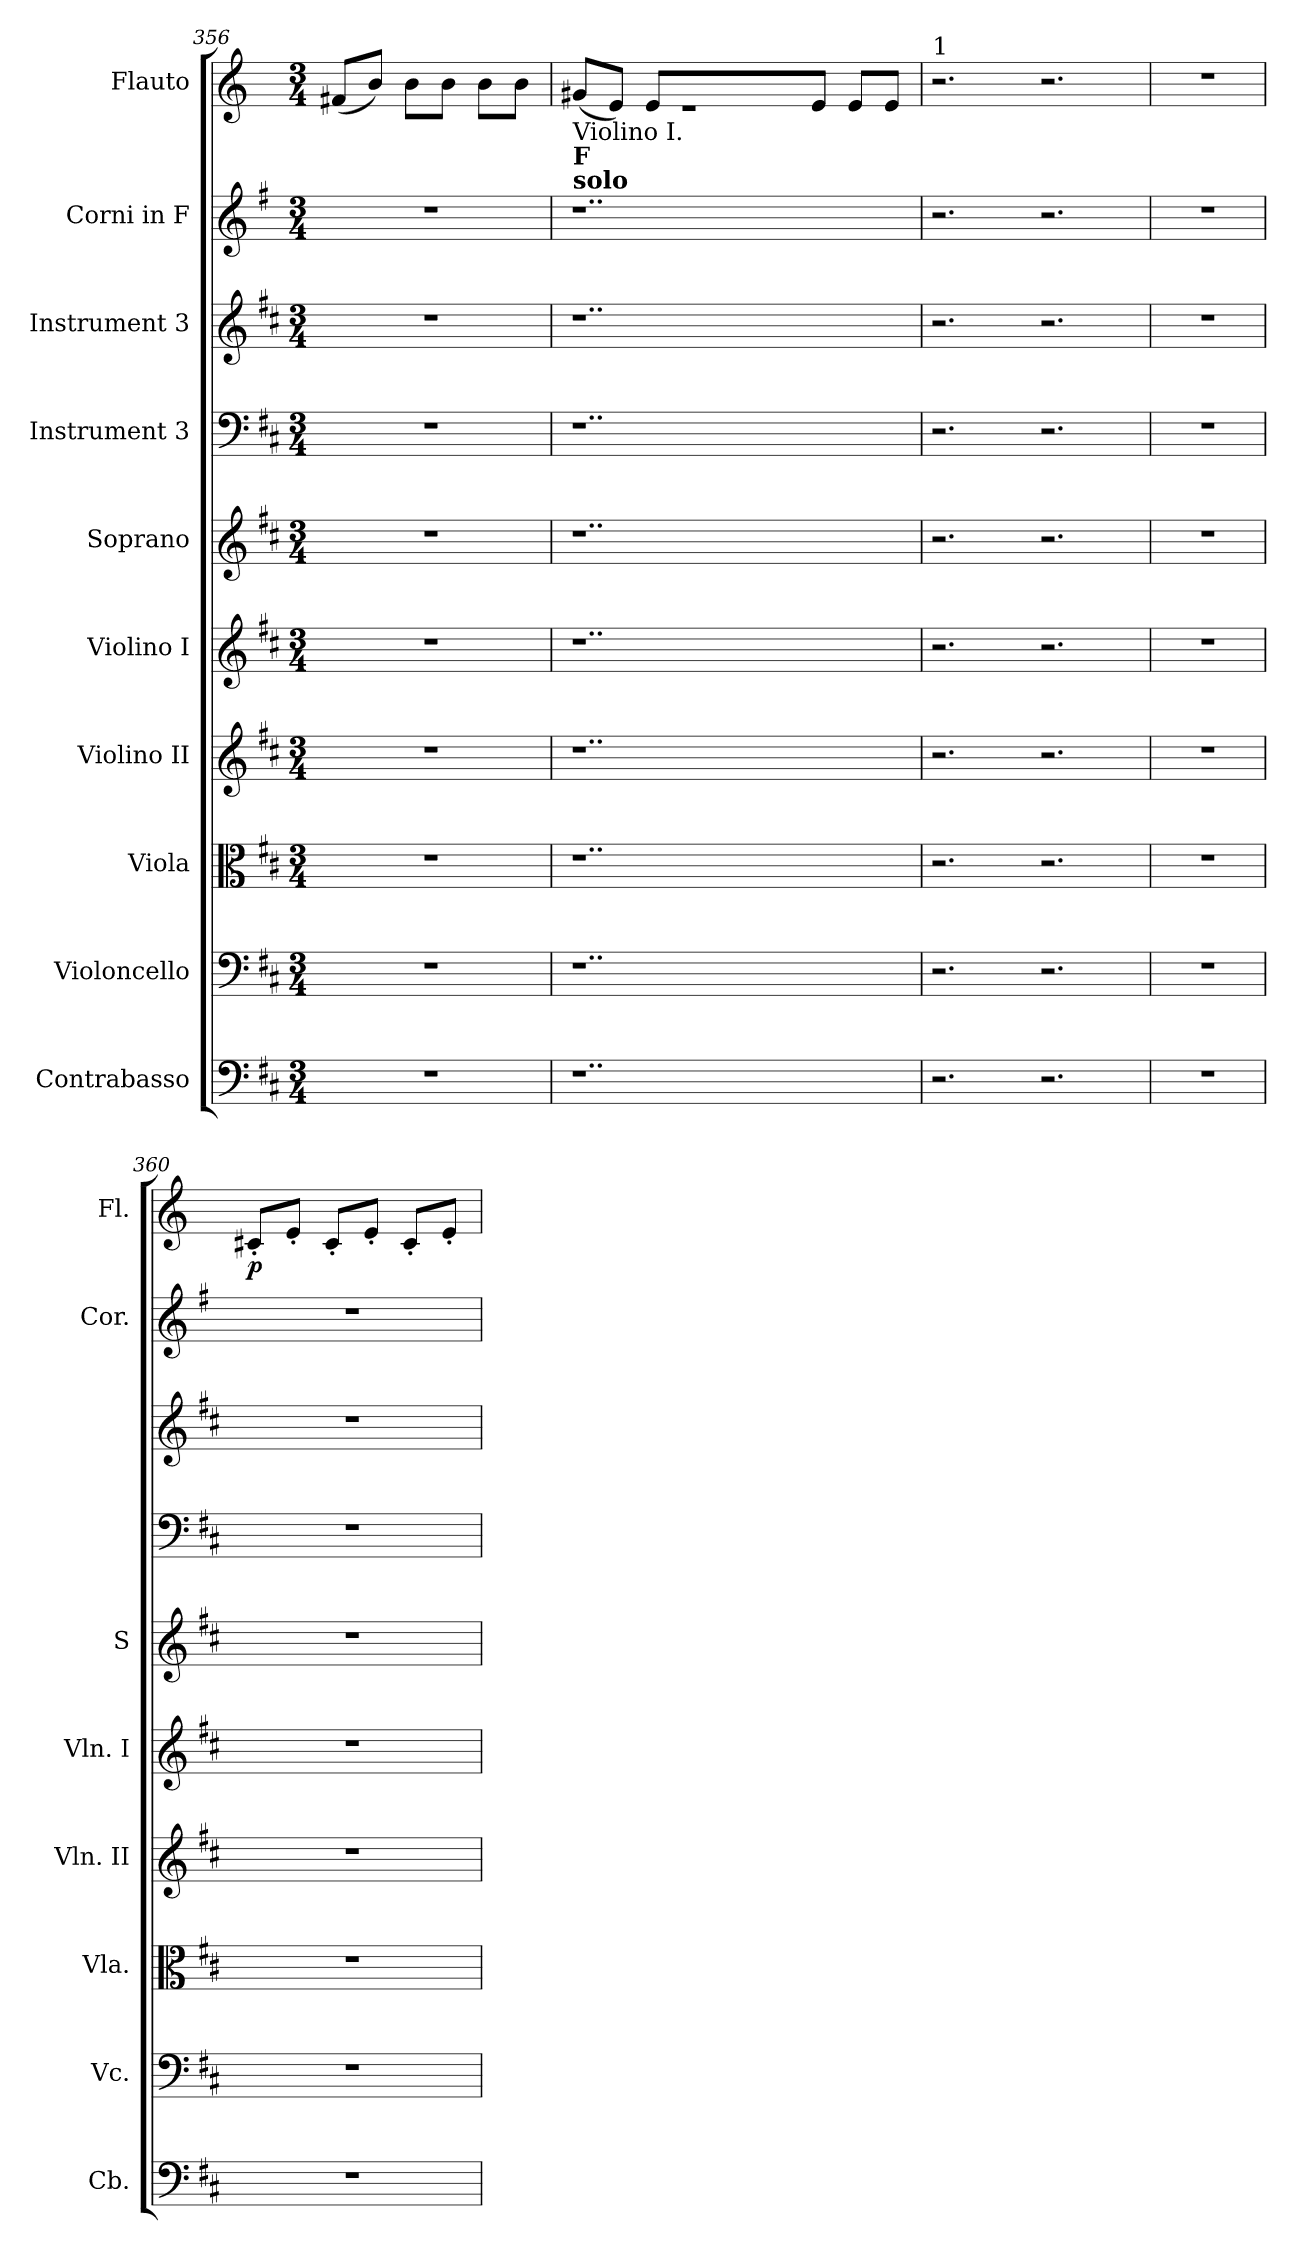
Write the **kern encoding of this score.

**kern	**kern	**kern	**kern	**kern	**kern	**kern	**kern	**kern	**kern	**dynam
*part10	*part9	*part8	*part7	*part6	*part5	*part4	*part3	*part2	*part1	*part1
*staff10	*staff9	*staff8	*staff7	*staff6	*staff5	*staff4	*staff3	*staff2	*staff1	*staff1
*I"Contrabasso	*I"Violoncello	*I"Viola	*I"Violino II	*I"Violino I	*I"Soprano	*I"Instrument 3	*I"Instrument 3	*I"Corni in F	*I"Flauto	*
*I'Cb.	*I'Vc.	*I'Vla.	*I'Vln. II	*I'Vln. I	*I'S	*	*	*I'Cor.	*I'Fl.	*
*clefF4	*clefF4	*clefC3	*clefG2	*clefG2	*clefG2	*clefF4	*clefG2	*clefG2	*clefG2	*
*ITrd1c2	*ITrd1c2	*ITrd1c2	*ITrd1c2	*ITrd1c2	*ITrd1c2	*ITrd1c2	*ITrd1c2	*ITrd4c7	*ITrd1c2	*
*k[]	*k[]	*k[]	*k[]	*k[]	*k[]	*k[]	*k[]	*k[]	*k[b-e-]	*
*C:	*C:	*C:	*C:	*C:	*C:	*C:	*C:	*C:	*B-:	*
*M3/4	*M3/4	*M3/4	*M3/4	*M3/4	*M3/4	*M3/4	*M3/4	*M3/4	*M3/4	*
=356	=356	=356	=356	=356	=356	=356	=356	=356	=356	=356
2.r	2.r	2.r	2.r	2.r	2.r	2.r	2.r	2.r	(<8en/L	.
.	.	.	.	.	.	.	.	.	8a/J)	.
.	.	.	.	.	.	.	.	.	8a\L	.
.	.	.	.	.	.	.	.	.	8a\J	.
.	.	.	.	.	.	.	.	.	8a\L	.
.	.	.	.	.	.	.	.	.	8a\J	.
=357	=357	=357	=357	=357	=357	=357	=357	=357	=357	=357
!	!	!	!	!	!	!	!	!	!LO:TX:b:t=Violino I.	!
!	!	!	!	!	!	!	!	!	!LO:TX:b:B:t=F	!
!	!	!	!	!	!	!	!	!	!LO:TX:b:B:t=solo	!
1..r	1..r	1..r	1..r	1..r	1..r	1..r	1..r	1..r	(<8f#X/L	.
.	.	.	.	.	.	.	.	.	8d/J)	.
.	.	.	.	.	.	.	.	.	8d/L	.
.	.	.	.	.	.	.	.	.	1r	.
.	.	.	.	.	.	.	.	.	8d/J	.
.	.	.	.	.	.	.	.	.	8d/L	.
.	.	.	.	.	.	.	.	.	8d/J	.
!!LO:PB:g=z
=358	=358	=358	=358	=358	=358	=358	=358	=358	=358	=358
!	!	!	!	!	!	!	!	!	!LO:TX:a:t=1	!
2.r	2.r	2.r	2.r	2.r	2.r	2.r	2.r	2.r	2.r	.
2.r	2.r	2.r	2.r	2.r	2.r	2.r	2.r	2.r	2.r	.
=359	=359	=359	=359	=359	=359	=359	=359	=359	=359	=359
2.r	2.r	2.r	2.r	2.r	2.r	2.r	2.r	2.r	2.r	.
=360	=360	=360	=360	=360	=360	=360	=360	=360	=360	=360
!	!	!	!	!	!	!	!	!	!	!LO:DY:b
2.r	2.r	2.r	2.r	2.r	2.r	2.r	2.r	2.r	8Bn'</L	p
.	.	.	.	.	.	.	.	.	8d'</J	.
.	.	.	.	.	.	.	.	.	8B'</L	.
.	.	.	.	.	.	.	.	.	8d'</J	.
.	.	.	.	.	.	.	.	.	8B'</L	.
.	.	.	.	.	.	.	.	.	8d'</J	.
=	=	=	=	=	=	=	=	=	=	=
*-	*-	*-	*-	*-	*-	*-	*-	*-	*-	*-
